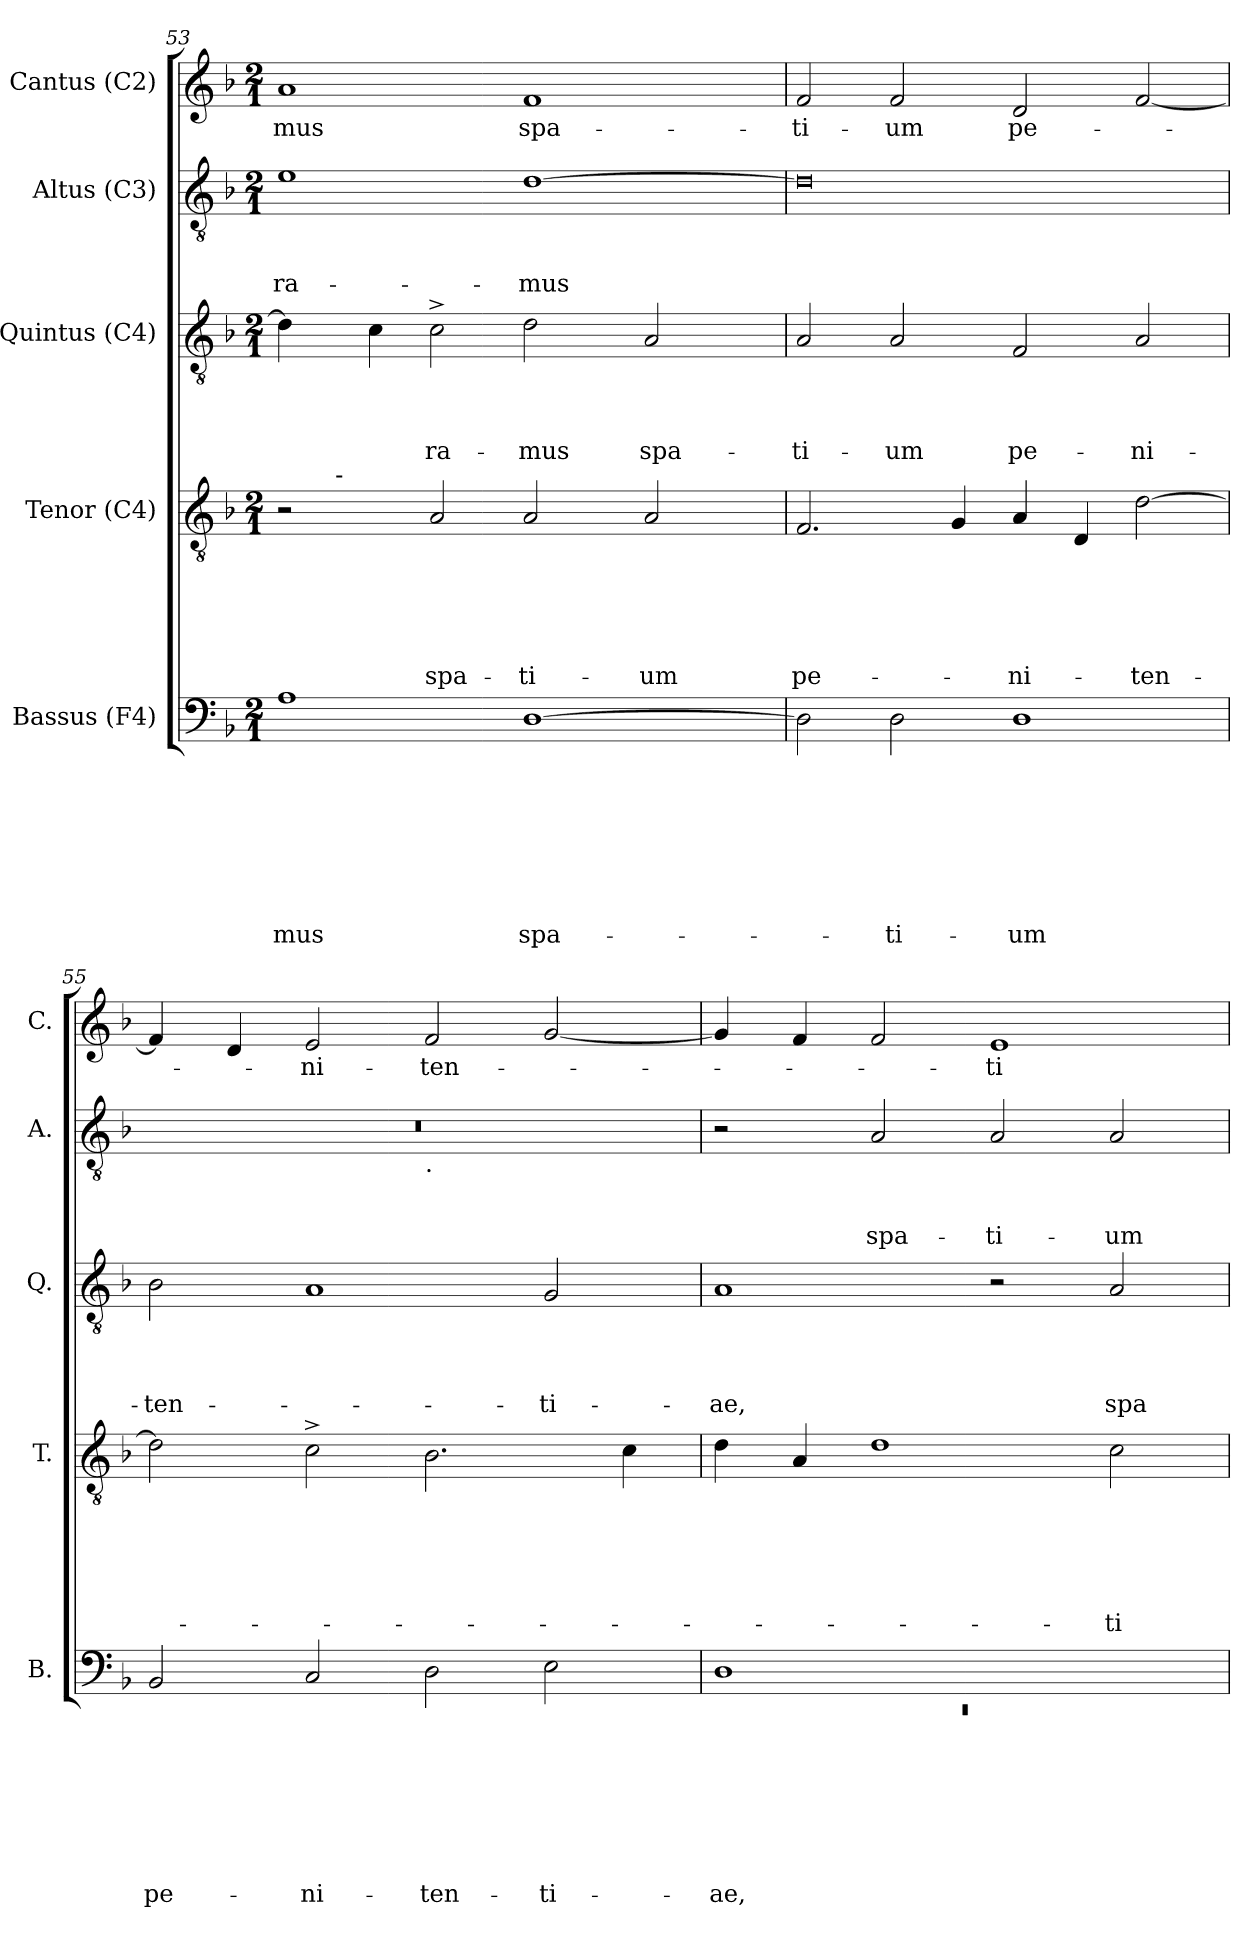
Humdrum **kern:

**kern	**text	**text	**text	**text	**text	**text	**text	**text	**kern	**text	**text	**text	**text	**text	**text	**kern	**text	**text	**text	**text	**kern	**text	**text	**text	**kern	**text
*part5	*part5	*part5	*part5	*part5	*part5	*part5	*part5	*part5	*part4	*part4	*part4	*part4	*part4	*part4	*part4	*part3	*part3	*part3	*part3	*part3	*part2	*part2	*part2	*part2	*part1	*part1
*staff5	*staff5	*staff5	*staff5	*staff5	*staff5	*staff5	*staff5	*staff5	*staff4	*staff4	*staff4	*staff4	*staff4	*staff4	*staff4	*staff3	*staff3	*staff3	*staff3	*staff3	*staff2	*staff2	*staff2	*staff2	*staff1	*staff1
*I"Bassus (F4)	*	*	*	*	*	*	*	*	*I"Tenor (C4)	*	*	*	*	*	*	*I"Quintus (C4)	*	*	*	*	*I"Altus (C3)	*	*	*	*I"Cantus (C2)	*
*I'B.	*	*	*	*	*	*	*	*	*I'T.	*	*	*	*	*	*	*I'Q.	*	*	*	*	*I'A.	*	*	*	*I'C.	*
!!LO:PB:g=z
*clefF4	*	*	*	*	*	*	*	*	*clefGv2	*	*	*	*	*	*	*clefGv2	*	*	*	*	*clefGv2	*	*	*	*clefG2	*
*k[b-]	*	*	*	*	*	*	*	*	*k[b-]	*	*	*	*	*	*	*k[b-]	*	*	*	*	*k[b-]	*	*	*	*k[b-]	*
*F:	*	*	*	*	*	*	*	*	*F:	*	*	*	*	*	*	*F:	*	*	*	*	*F:	*	*	*	*F:	*
*M2/1	*	*	*	*	*	*	*	*	*M2/1	*	*	*	*	*	*	*M2/1	*	*	*	*	*M2/1	*	*	*	*M2/1	*
=53	=53	=53	=53	=53	=53	=53	=53	=53	=53	=53	=53	=53	=53	=53	=53	=53	=53	=53	=53	=53	=53	=53	=53	=53	=53	=53
!	!	!	!	!	!	!	!	!LO:LY:b	!	!	!	!	!	!	!	!	!	!	!	!	!	!	!	!LO:LY:b	!	!LO:LY:b
*	*	*	*	*	*	*	*	*	*^	*	*	*	*	*	*	*	*	*	*	*	*	*	*	*	*	*
1A	.	.	.	.	.	.	.	-mus	2r	8ryy	.	.	.	.	.	.	4d\]	.	.	.	.	1e	.	.	-ra-	1a	-mus
.	.	.	.	.	.	.	.	.	.	32ryy	.	.	.	.	.	.	.	.	.	.	.	.	.	.	.	.	.
!	!	!	!	!	!	!	!	!	!	!LO:TX:a:t=-	!	!	!	!	!	!	!	!	!	!	!	!	!	!	!	!	!
.	.	.	.	.	.	.	.	.	.	1ryy	.	.	.	.	.	.	.	.	.	.	.	.	.	.	.	.	.
.	.	.	.	.	.	.	.	.	.	.	.	.	.	.	.	.	4c\	.	.	.	.	.	.	.	.	.	.
!	!	!	!	!	!	!	!	!	!	!	!	!	!	!	!	!LO:LY:b	!	!	!	!	!LO:LY:b	!	!	!	!	!	!
.	.	.	.	.	.	.	.	.	2A/	.	.	.	.	.	.	spa-	2c^>\	.	.	.	-ra-	.	.	.	.	.	.
!	!	!	!	!	!	!	!	!LO:LY:b	!	!	!	!	!	!	!	!LO:LY:b	!	!	!	!	!LO:LY:b	!	!	!	!LO:LY:b	!	!LO:LY:b
[>1D	.	.	.	.	.	.	.	spa-	2A/	.	.	.	.	.	.	-ti-	2d\	.	.	.	-mus	[>1d	.	.	-mus	1f	spa-
.	.	.	.	.	.	.	.	.	.	2ryy	.	.	.	.	.	.	.	.	.	.	.	.	.	.	.	.	.
!	!	!	!	!	!	!	!	!	!	!	!	!	!	!	!	!LO:LY:b	!	!	!	!	!LO:LY:b	!	!	!	!	!	!
.	.	.	.	.	.	.	.	.	2A/	.	.	.	.	.	.	-um	2A/	.	.	.	spa-	.	.	.	.	.	.
.	.	.	.	.	.	.	.	.	.	4ryy	.	.	.	.	.	.	.	.	.	.	.	.	.	.	.	.	.
.	.	.	.	.	.	.	.	.	.	16.ryy	.	.	.	.	.	.	.	.	.	.	.	.	.	.	.	.	.
=54	=54	=54	=54	=54	=54	=54	=54	=54	=54	=54	=54	=54	=54	=54	=54	=54	=54	=54	=54	=54	=54	=54	=54	=54	=54	=54	=54
!	!	!	!	!	!	!	!	!	!	!	!	!	!	!	!	!LO:LY:b	!	!	!	!	!LO:LY:b	!	!	!	!	!	!LO:LY:b
*	*	*	*	*	*	*	*	*	*v	*v	*	*	*	*	*	*	*	*	*	*	*	*	*	*	*	*	*
2D\]	.	.	.	.	.	.	.	.	2.F/	.	.	.	.	.	pe-	2A/	.	.	.	-ti-	0d]	.	.	.	2f/	-ti-
!	!	!	!	!	!	!	!	!LO:LY:b	!	!	!	!	!	!	!	!	!	!	!	!LO:LY:b	!	!	!	!	!	!LO:LY:b
2D\	.	.	.	.	.	.	.	-ti-	.	.	.	.	.	.	.	2A/	.	.	.	-um	.	.	.	.	2f/	-um
.	.	.	.	.	.	.	.	.	4G/	.	.	.	.	.	.	.	.	.	.	.	.	.	.	.	.	.
!	!	!	!	!	!	!	!	!LO:LY:b	!	!	!	!	!	!	!LO:LY:b	!	!	!	!	!LO:LY:b	!	!	!	!	!	!LO:LY:b
1D	.	.	.	.	.	.	.	-um	4A/	.	.	.	.	.	-ni-	2F/	.	.	.	pe-	.	.	.	.	2d/	pe-
.	.	.	.	.	.	.	.	.	4D/	.	.	.	.	.	.	.	.	.	.	.	.	.	.	.	.	.
!	!	!	!	!	!	!	!	!	!	!	!	!	!	!	!LO:LY:b	!	!	!	!	!LO:LY:b	!	!	!	!	!	!
.	.	.	.	.	.	.	.	.	[>2d\	.	.	.	.	.	-ten-	2A/	.	.	.	-ni-	.	.	.	.	[<2f/	.
=55	=55	=55	=55	=55	=55	=55	=55	=55	=55	=55	=55	=55	=55	=55	=55	=55	=55	=55	=55	=55	=55	=55	=55	=55	=55	=55
!	!	!	!	!	!	!	!	!LO:LY:b	!	!	!	!	!	!	!	!	!	!	!	!LO:LY:b	!	!	!	!	!	!
*	*	*	*	*	*	*	*	*	*	*	*	*	*	*	*	*	*	*	*	*	*^	*	*	*	*	*
2BB-/	.	.	.	.	.	.	.	pe-	2d\]	.	.	.	.	.	.	2B-\	.	.	.	-ten-	0r	1ryy	.	.	.	4f/]	.
.	.	.	.	.	.	.	.	.	.	.	.	.	.	.	.	.	.	.	.	.	.	.	.	.	.	4d/	.
!	!	!	!	!	!	!	!	!LO:LY:b	!	!	!	!	!	!	!	!	!	!	!	!	!	!	!	!	!	!	!LO:LY:b
2C/	.	.	.	.	.	.	.	-ni-	2c^>\	.	.	.	.	.	.	1A	.	.	.	.	.	.	.	.	.	2e/	-ni-
!	!	!	!	!	!	!	!	!	!	!	!	!	!	!	!	!	!	!	!	!	!	!LO:TX:b:t=.	!	!	!	!	!
!	!	!	!	!	!	!	!	!LO:LY:b	!	!	!	!	!	!	!	!	!	!	!	!	!	!	!	!	!	!	!LO:LY:b
2D\	.	.	.	.	.	.	.	-ten-	2.B-\	.	.	.	.	.	.	.	.	.	.	.	.	1ryy	.	.	.	2f/	-ten-
!	!	!	!	!	!	!	!	!LO:LY:b	!	!	!	!	!	!	!	!	!	!	!	!LO:LY:b	!	!	!	!	!	!	!
2E\	.	.	.	.	.	.	.	-ti-	.	.	.	.	.	.	.	2G/	.	.	.	-ti-	.	.	.	.	.	[<2g/	.
.	.	.	.	.	.	.	.	.	4c\	.	.	.	.	.	.	.	.	.	.	.	.	.	.	.	.	.	.
=56	=56	=56	=56	=56	=56	=56	=56	=56	=56	=56	=56	=56	=56	=56	=56	=56	=56	=56	=56	=56	=56	=56	=56	=56	=56	=56	=56
*^	*	*	*	*	*	*	*	*	*	*	*	*	*	*	*	*	*	*	*	*	*	*	*	*	*	*	*
!	!LO:N:vis=1	!	!	!	!	!	!	!	!LO:LY:b	!	!	!	!	!	!	!	!	!	!	!	!LO:LY:b	!	!	!	!	!	!	!
*	*	*	*	*	*	*	*	*	*	*	*	*	*	*	*	*	*	*	*	*	*	*v	*v	*	*	*	*	*
1D	0rEE	.	.	.	.	.	.	.	-ae,	4d\	.	.	.	.	.	.	1A	.	.	.	-ae,	2r	.	.	.	4g/]	.
.	.	.	.	.	.	.	.	.	.	4A/	.	.	.	.	.	.	.	.	.	.	.	.	.	.	.	4f/	.
!	!	!	!	!	!	!	!	!	!	!	!	!	!	!	!	!	!	!	!	!	!	!	!	!	!LO:LY:b	!	!
.	.	.	.	.	.	.	.	.	.	1d	.	.	.	.	.	.	.	.	.	.	.	2A/	.	.	spa-	2f/	.
!	!	!	!	!	!	!	!	!	!	!	!	!	!	!	!	!	!	!	!	!	!	!	!	!	!LO:LY:b	!	!LO:LY:b
1ryy	.	.	.	.	.	.	.	.	.	.	.	.	.	.	.	.	2r	.	.	.	.	2A/	.	.	-ti-	1e	-ti-
!	!	!	!	!	!	!	!	!	!	!	!	!	!	!	!	!LO:LY:b	!	!	!	!	!LO:LY:b	!	!	!	!LO:LY:b	!	!
.	.	.	.	.	.	.	.	.	.	2c\	.	.	.	.	.	-ti-	2A/	.	.	.	spa-	2A/	.	.	-um	.	.
*v	*v	*	*	*	*	*	*	*	*	*	*	*	*	*	*	*	*	*	*	*	*	*	*	*	*	*	*
=	=	=	=	=	=	=	=	=	=	=	=	=	=	=	=	=	=	=	=	=	=	=	=	=	=	=
*-	*-	*-	*-	*-	*-	*-	*-	*-	*-	*-	*-	*-	*-	*-	*-	*-	*-	*-	*-	*-	*-	*-	*-	*-	*-	*-
